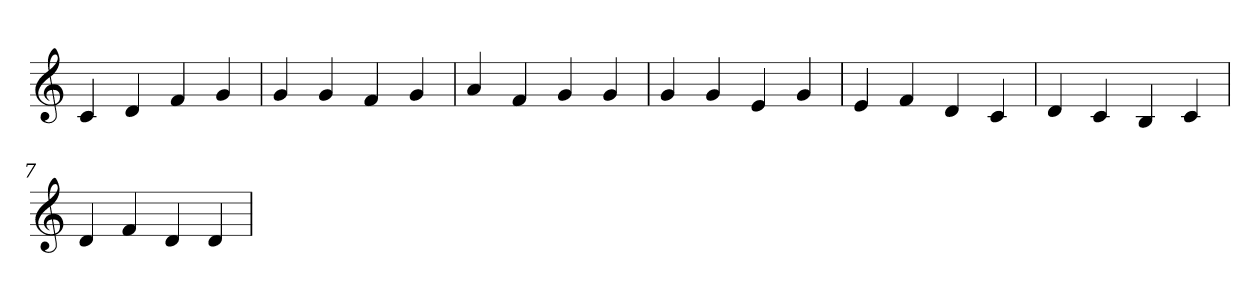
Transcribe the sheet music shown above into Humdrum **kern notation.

**kern
*part1
*staff1
*clefG2
=1
4c
4d
4f
4g
=2
4g
4g
4f
4g
=3
4a
4f
4g
4g
=4
4g
4g
4e
4g
=5
4e
4f
4d
4c
=6
4d
4c
4B
4c
=7
4d
4f
4d
4d
=
*-
